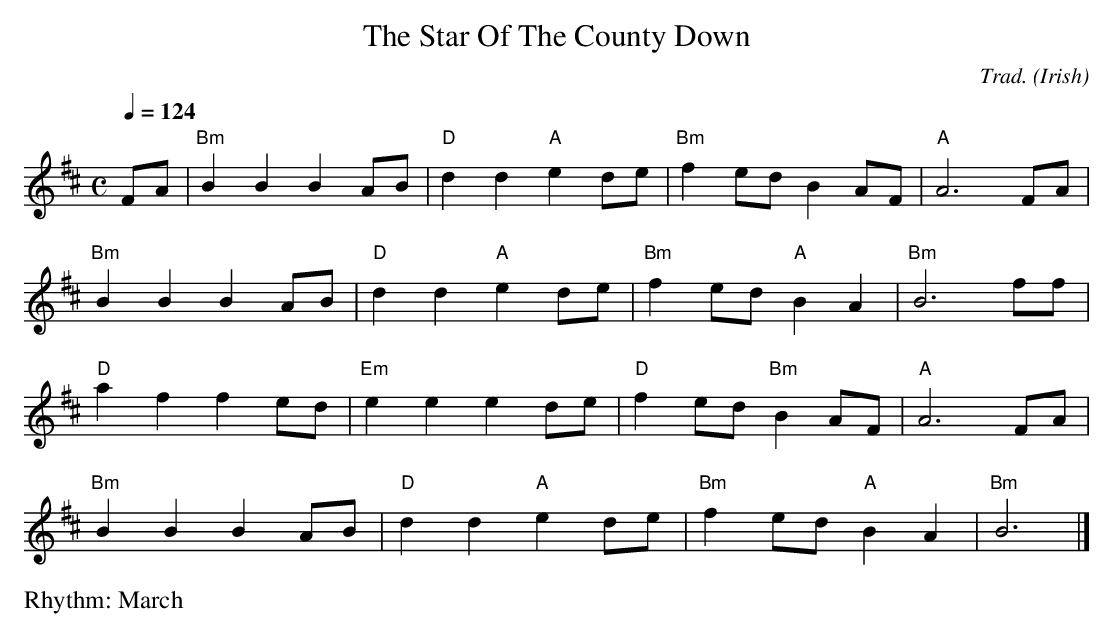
X:1
T:Star Of The County Down, The
C:Trad.
O:Irish
M:C
L:1/8
Q:1/4=124
K:Bm
FA |"Bm"B2 B2 B2 AB |"D"d2 d2 "A"e2 de |"Bm"f2 ed B2 AF |"A"A6 FA |
    "Bm"B2 B2 B2 AB |"D"d2 d2 "A"e2 de |"Bm"f2 ed "A"B2 A2 |"Bm"B6 ff |
    "D"a2 f2 f2 ed  |"Em"e2 e2 e2 de   |"D"f2 ed "Bm"B2 AF |"A"A6 FA |
    "Bm"B2 B2 B2 AB |"D"d2 d2 "A"e2 de |"Bm"f2 ed "A"B2 A2 |"Bm"B6 |]
